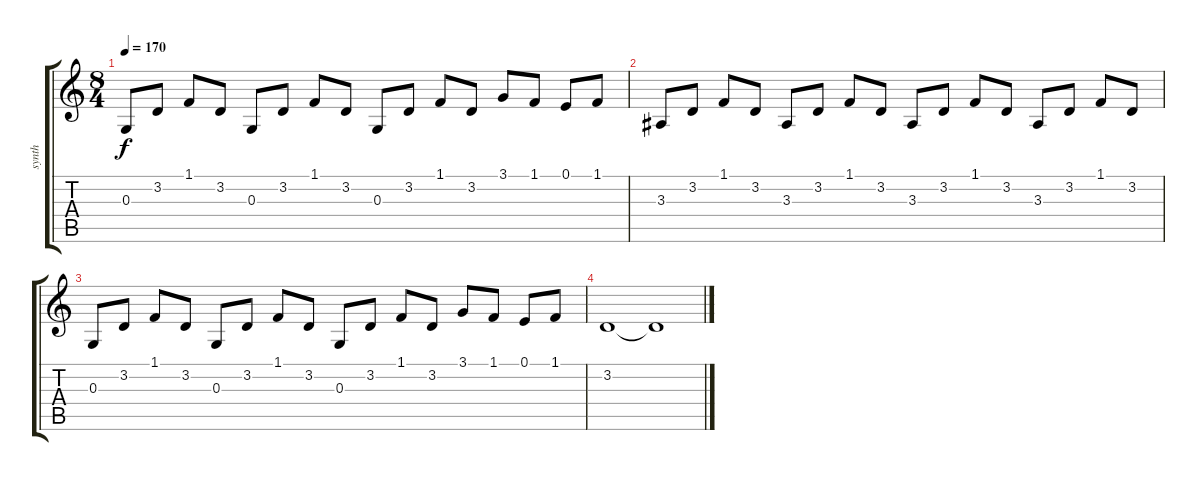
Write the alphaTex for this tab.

\track ("synth" "synth") {instrument acousticgrandpiano}
\staff {score tabs}
\tuning (E4 B3 G3 D3 A2 D2) {hide}
\ts (8 4)
\tempo 170
\clef g2
\ks c
0.3.8{dy f} 3.2.8 1.1.8 3.2.8 0.3.8 3.2.8 1.1.8 3.2.8 0.3.8 3.2.8 1.1.8 3.2.8 3.1.8 1.1.8 0.1.8 1.1.8 |
3.3.8 3.2.8 1.1.8 3.2.8 3.3.8 3.2.8 1.1.8 3.2.8 3.3.8 3.2.8 1.1.8 3.2.8 3.3.8 3.2.8 1.1.8 3.2.8 |
0.3.8 3.2.8 1.1.8 3.2.8 0.3.8 3.2.8 1.1.8 3.2.8 0.3.8 3.2.8 1.1.8 3.2.8 3.1.8 1.1.8 0.1.8 1.1.8 |
3.2.1 3.2{t}.1
